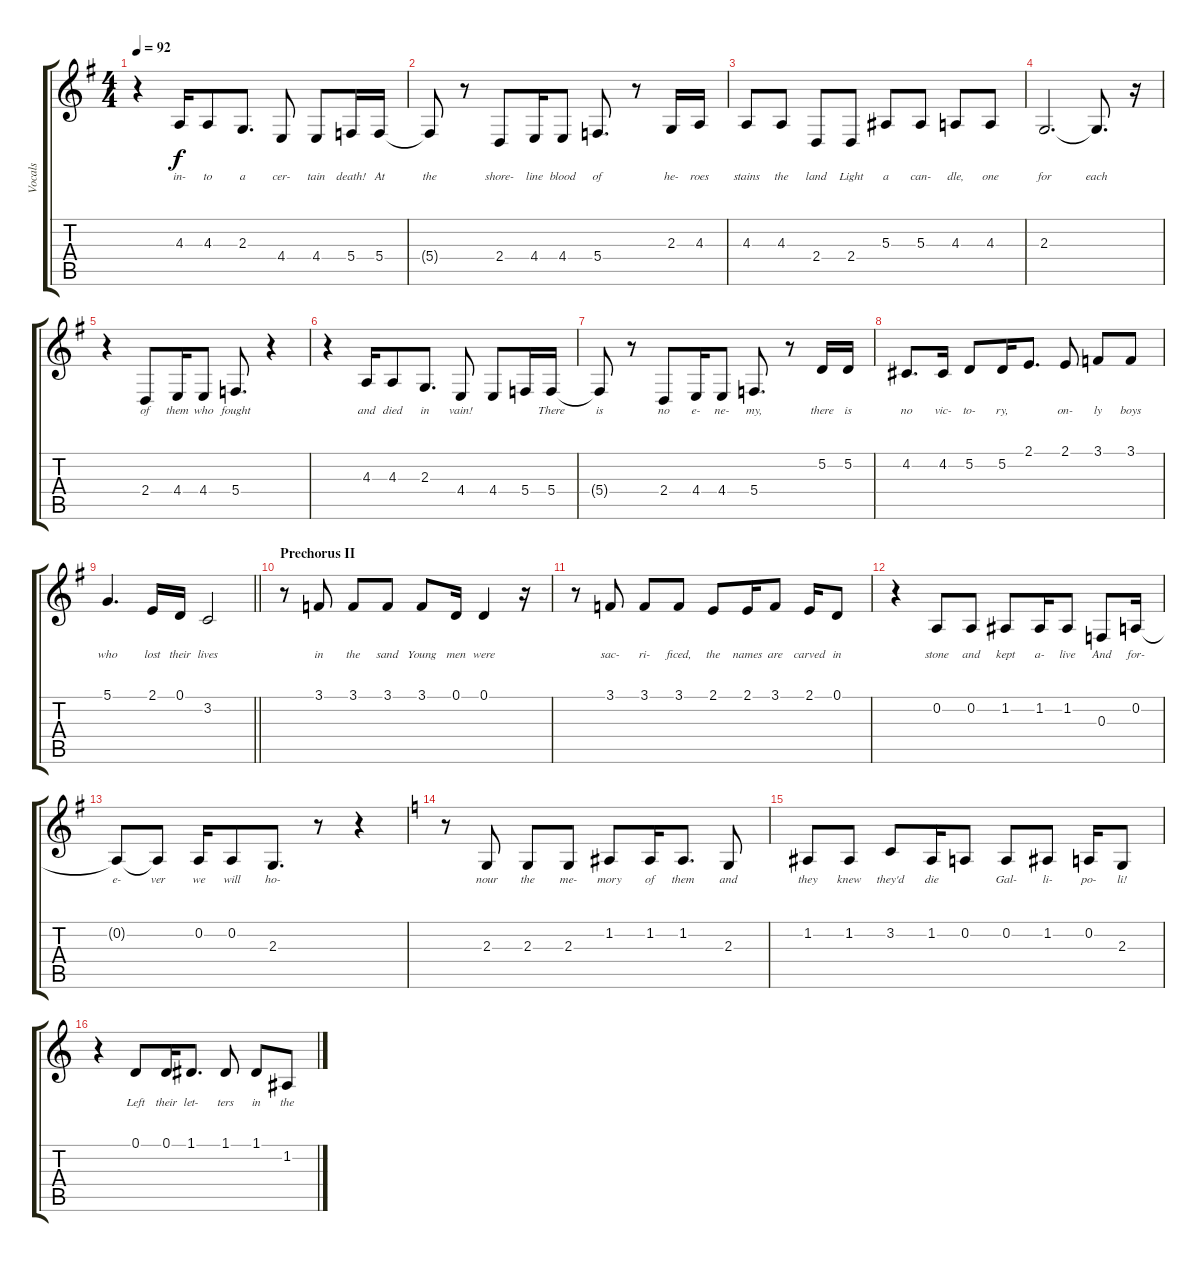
\track ("Vocals" "Vocals") {instrument tenorsax}
\staff {score tabs}
\tuning (D4 A3 F3 C3 G2 D2) {hide}
\ts (4 4)
\tempo 92
\clef g2
\ks eminor
r.4{dy f} 4.3.16{lyrics (0 "in-") lyrics (1 "") lyrics (2 "") lyrics (3 "") lyrics (4 "")} 4.3.8{lyrics (0 "to") lyrics (1 "") lyrics (2 "") lyrics (3 "") lyrics (4 "")} 2.3.8{d lyrics (0 "a") lyrics (1 "") lyrics (2 "") lyrics (3 "") lyrics (4 "")} 4.4.8{lyrics (0 "cer-") lyrics (1 "") lyrics (2 "") lyrics (3 "") lyrics (4 "")} 4.4.8{lyrics (0 "tain") lyrics (1 "") lyrics (2 "") lyrics (3 "") lyrics (4 "")} 5.4.16{lyrics (0 "death!") lyrics (1 "") lyrics (2 "") lyrics (3 "") lyrics (4 "")} 5.4.16{lyrics (0 "At") lyrics (1 "") lyrics (2 "") lyrics (3 "") lyrics (4 "")} |
5.4{t}.8{lyrics (0 "the") lyrics (1 "") lyrics (2 "") lyrics (3 "") lyrics (4 "")} r.8 2.4.8{lyrics (0 "shore-") lyrics (1 "") lyrics (2 "") lyrics (3 "") lyrics (4 "")} 4.4.16{lyrics (0 "line") lyrics (1 "") lyrics (2 "") lyrics (3 "") lyrics (4 "")} 4.4.8{lyrics (0 "blood") lyrics (1 "") lyrics (2 "") lyrics (3 "") lyrics (4 "")} 5.4.8{d lyrics (0 "of") lyrics (1 "") lyrics (2 "") lyrics (3 "") lyrics (4 "")} r.8 2.3.16{lyrics (0 "he-") lyrics (1 "") lyrics (2 "") lyrics (3 "") lyrics (4 "")} 4.3.16{lyrics (0 "roes") lyrics (1 "") lyrics (2 "") lyrics (3 "") lyrics (4 "")} |
4.3.8{lyrics (0 "stains") lyrics (1 "") lyrics (2 "") lyrics (3 "") lyrics (4 "")} 4.3.8{lyrics (0 "the") lyrics (1 "") lyrics (2 "") lyrics (3 "") lyrics (4 "")} 2.4.8{lyrics (0 "land") lyrics (1 "") lyrics (2 "") lyrics (3 "") lyrics (4 "")} 2.4.8{lyrics (0 "Light") lyrics (1 "") lyrics (2 "") lyrics (3 "") lyrics (4 "")} 5.3.8{lyrics (0 "a") lyrics (1 "") lyrics (2 "") lyrics (3 "") lyrics (4 "")} 5.3.8{lyrics (0 "can-") lyrics (1 "") lyrics (2 "") lyrics (3 "") lyrics (4 "")} 4.3.8{lyrics (0 "dle,") lyrics (1 "") lyrics (2 "") lyrics (3 "") lyrics (4 "")} 4.3.8{lyrics (0 "one") lyrics (1 "") lyrics (2 "") lyrics (3 "") lyrics (4 "")} |
2.3.2{d lyrics (0 "for") lyrics (1 "") lyrics (2 "") lyrics (3 "") lyrics (4 "")} 2.3{t}.8{d lyrics (0 "each") lyrics (1 "") lyrics (2 "") lyrics (3 "") lyrics (4 "")} r.16 |
r.4 2.4.8{lyrics (0 "of") lyrics (1 "") lyrics (2 "") lyrics (3 "") lyrics (4 "")} 4.4.16{lyrics (0 "them") lyrics (1 "") lyrics (2 "") lyrics (3 "") lyrics (4 "")} 4.4.8{lyrics (0 "who") lyrics (1 "") lyrics (2 "") lyrics (3 "") lyrics (4 "")} 5.4.8{d lyrics (0 "fought") lyrics (1 "") lyrics (2 "") lyrics (3 "") lyrics (4 "")} r.4 |
r.4 4.3.16{lyrics (0 "and") lyrics (1 "") lyrics (2 "") lyrics (3 "") lyrics (4 "")} 4.3.8{lyrics (0 "died") lyrics (1 "") lyrics (2 "") lyrics (3 "") lyrics (4 "")} 2.3.8{d lyrics (0 "in") lyrics (1 "") lyrics (2 "") lyrics (3 "") lyrics (4 "")} 4.4.8{lyrics (0 "vain!") lyrics (1 "") lyrics (2 "") lyrics (3 "") lyrics (4 "")} 4.4.8{lyrics (0 "") lyrics (1 "") lyrics (2 "") lyrics (3 "") lyrics (4 "")} 5.4.16{lyrics (0 "") lyrics (1 "") lyrics (2 "") lyrics (3 "") lyrics (4 "")} 5.4.16{lyrics (0 "There") lyrics (1 "") lyrics (2 "") lyrics (3 "") lyrics (4 "")} |
5.4{t}.8{lyrics (0 "is") lyrics (1 "") lyrics (2 "") lyrics (3 "") lyrics (4 "")} r.8 2.4.8{lyrics (0 "no") lyrics (1 "") lyrics (2 "") lyrics (3 "") lyrics (4 "")} 4.4.16{lyrics (0 "e-") lyrics (1 "") lyrics (2 "") lyrics (3 "") lyrics (4 "")} 4.4.8{lyrics (0 "ne-") lyrics (1 "") lyrics (2 "") lyrics (3 "") lyrics (4 "")} 5.4.8{d lyrics (0 "my,") lyrics (1 "") lyrics (2 "") lyrics (3 "") lyrics (4 "")} r.8 5.2.16{lyrics (0 "there") lyrics (1 "") lyrics (2 "") lyrics (3 "") lyrics (4 "")} 5.2.16{lyrics (0 "is") lyrics (1 "") lyrics (2 "") lyrics (3 "") lyrics (4 "")} |
4.2.8{d lyrics (0 "no") lyrics (1 "") lyrics (2 "") lyrics (3 "") lyrics (4 "")} 4.2.16{lyrics (0 "vic-") lyrics (1 "") lyrics (2 "") lyrics (3 "") lyrics (4 "")} 5.2.8{lyrics (0 "to-") lyrics (1 "") lyrics (2 "") lyrics (3 "") lyrics (4 "")} 5.2.16{lyrics (0 "ry,") lyrics (1 "") lyrics (2 "") lyrics (3 "") lyrics (4 "")} 2.1.8{d lyrics (0 "") lyrics (1 "") lyrics (2 "") lyrics (3 "") lyrics (4 "")} 2.1.8{lyrics (0 "on-") lyrics (1 "") lyrics (2 "") lyrics (3 "") lyrics (4 "")} 3.1.8{lyrics (0 "ly") lyrics (1 "") lyrics (2 "") lyrics (3 "") lyrics (4 "")} 3.1.8{lyrics (0 "boys") lyrics (1 "") lyrics (2 "") lyrics (3 "") lyrics (4 "")} |
\barLineRight lightlight
5.1.4{d lyrics (0 "who") lyrics (1 "") lyrics (2 "") lyrics (3 "") lyrics (4 "")} 2.1.16{lyrics (0 "lost") lyrics (1 "") lyrics (2 "") lyrics (3 "") lyrics (4 "")} 0.1.16{lyrics (0 "their") lyrics (1 "") lyrics (2 "") lyrics (3 "") lyrics (4 "")} 3.2.2{lyrics (0 "lives") lyrics (1 "") lyrics (2 "") lyrics (3 "") lyrics (4 "")} |
\section ("" "Prechorus II")
r.8 3.1.8{lyrics (0 "in") lyrics (1 "") lyrics (2 "") lyrics (3 "") lyrics (4 "")} 3.1.8{lyrics (0 "the") lyrics (1 "") lyrics (2 "") lyrics (3 "") lyrics (4 "")} 3.1.8{lyrics (0 "sand") lyrics (1 "") lyrics (2 "") lyrics (3 "") lyrics (4 "")} 3.1.8{lyrics (0 "Young") lyrics (1 "") lyrics (2 "") lyrics (3 "") lyrics (4 "")} 0.1.16{lyrics (0 "men") lyrics (1 "") lyrics (2 "") lyrics (3 "") lyrics (4 "")} 0.1.4{lyrics (0 "were") lyrics (1 "") lyrics (2 "") lyrics (3 "") lyrics (4 "")} r.16 |
r.8 3.1.8{lyrics (0 "sac-") lyrics (1 "") lyrics (2 "") lyrics (3 "") lyrics (4 "")} 3.1.8{lyrics (0 "ri-") lyrics (1 "") lyrics (2 "") lyrics (3 "") lyrics (4 "")} 3.1.8{lyrics (0 "ficed,") lyrics (1 "") lyrics (2 "") lyrics (3 "") lyrics (4 "")} 2.1.8{lyrics (0 "the") lyrics (1 "") lyrics (2 "") lyrics (3 "") lyrics (4 "")} 2.1.16{lyrics (0 "names") lyrics (1 "") lyrics (2 "") lyrics (3 "") lyrics (4 "")} 3.1.8{lyrics (0 "are") lyrics (1 "") lyrics (2 "") lyrics (3 "") lyrics (4 "")} 2.1.16{lyrics (0 "carved") lyrics (1 "") lyrics (2 "") lyrics (3 "") lyrics (4 "")} 0.1.8{lyrics (0 "in") lyrics (1 "") lyrics (2 "") lyrics (3 "") lyrics (4 "")} |
r.4 0.2.8{lyrics (0 "stone") lyrics (1 "") lyrics (2 "") lyrics (3 "") lyrics (4 "")} 0.2.8{lyrics (0 "and") lyrics (1 "") lyrics (2 "") lyrics (3 "") lyrics (4 "")} 1.2.8{lyrics (0 "kept") lyrics (1 "") lyrics (2 "") lyrics (3 "") lyrics (4 "")} 1.2.16{lyrics (0 "a-") lyrics (1 "") lyrics (2 "") lyrics (3 "") lyrics (4 "")} 1.2.8{lyrics (0 "live") lyrics (1 "") lyrics (2 "") lyrics (3 "") lyrics (4 "")} 0.3.8{lyrics (0 "And") lyrics (1 "") lyrics (2 "") lyrics (3 "") lyrics (4 "")} 0.2.16{lyrics (0 "for-") lyrics (1 "") lyrics (2 "") lyrics (3 "") lyrics (4 "")} |
0.2{t}.8{lyrics (0 "e-") lyrics (1 "") lyrics (2 "") lyrics (3 "") lyrics (4 "")} 0.2{t}.8{lyrics (0 "ver") lyrics (1 "") lyrics (2 "") lyrics (3 "") lyrics (4 "")} 0.2.16{lyrics (0 "we") lyrics (1 "") lyrics (2 "") lyrics (3 "") lyrics (4 "")} 0.2.8{lyrics (0 "will") lyrics (1 "") lyrics (2 "") lyrics (3 "") lyrics (4 "")} 2.3.8{d lyrics (0 "ho-") lyrics (1 "") lyrics (2 "") lyrics (3 "") lyrics (4 "")} r.8 r.4 |
\ks aminor
r.8 2.3.8{lyrics (0 "nour") lyrics (1 "") lyrics (2 "") lyrics (3 "") lyrics (4 "")} 2.3.8{lyrics (0 "the") lyrics (1 "") lyrics (2 "") lyrics (3 "") lyrics (4 "")} 2.3.8{lyrics (0 "me-") lyrics (1 "") lyrics (2 "") lyrics (3 "") lyrics (4 "")} 1.2.8{lyrics (0 "mory") lyrics (1 "") lyrics (2 "") lyrics (3 "") lyrics (4 "")} 1.2.16{lyrics (0 "of") lyrics (1 "") lyrics (2 "") lyrics (3 "") lyrics (4 "")} 1.2.8{d lyrics (0 "them") lyrics (1 "") lyrics (2 "") lyrics (3 "") lyrics (4 "")} 2.3.8{lyrics (0 "and") lyrics (1 "") lyrics (2 "") lyrics (3 "") lyrics (4 "")} |
1.2.8{lyrics (0 "they") lyrics (1 "") lyrics (2 "") lyrics (3 "") lyrics (4 "")} 1.2.8{lyrics (0 "knew") lyrics (1 "") lyrics (2 "") lyrics (3 "") lyrics (4 "")} 3.2.8{lyrics (0 "they'd") lyrics (1 "") lyrics (2 "") lyrics (3 "") lyrics (4 "")} 1.2.16{lyrics (0 "die") lyrics (1 "") lyrics (2 "") lyrics (3 "") lyrics (4 "")} 0.2.8{lyrics (0 "") lyrics (1 "") lyrics (2 "") lyrics (3 "") lyrics (4 "")} 0.2.8{lyrics (0 "Gal-") lyrics (1 "") lyrics (2 "") lyrics (3 "") lyrics (4 "")} 1.2.8{lyrics (0 "li-") lyrics (1 "") lyrics (2 "") lyrics (3 "") lyrics (4 "")} 0.2.16{lyrics (0 "po-") lyrics (1 "") lyrics (2 "") lyrics (3 "") lyrics (4 "")} 2.3.8{lyrics (0 "li!") lyrics (1 "") lyrics (2 "") lyrics (3 "") lyrics (4 "")} |
r.4 0.1.8{lyrics (0 "Left") lyrics (1 "") lyrics (2 "") lyrics (3 "") lyrics (4 "")} 0.1.16{lyrics (0 "their") lyrics (1 "") lyrics (2 "") lyrics (3 "") lyrics (4 "")} 1.1.8{d lyrics (0 "let-") lyrics (1 "") lyrics (2 "") lyrics (3 "") lyrics (4 "")} 1.1.8{lyrics (0 "ters") lyrics (1 "") lyrics (2 "") lyrics (3 "") lyrics (4 "")} 1.1.8{lyrics (0 "in") lyrics (1 "") lyrics (2 "") lyrics (3 "") lyrics (4 "")} 1.2.8{lyrics (0 "the") lyrics (1 "") lyrics (2 "") lyrics (3 "") lyrics (4 "")}
